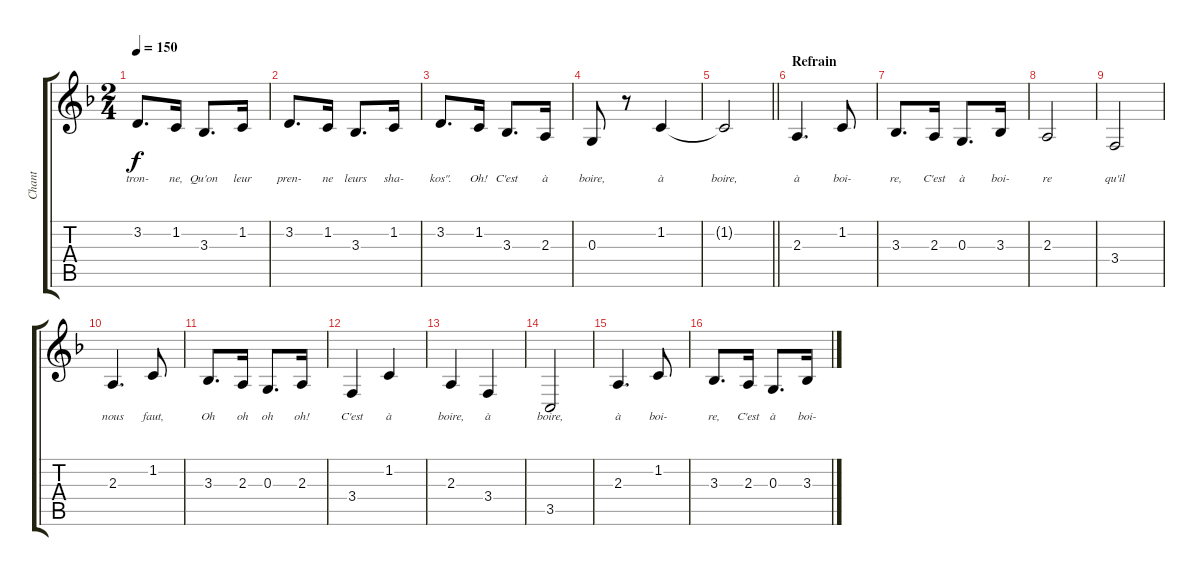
\track ("Chant" "Chant") {instrument violin}
\staff {score tabs}
\tuning (E4 B3 G3 D3 A2 E2) {hide}
\ts (2 4)
\tempo 150
\clef g2
\ks f
3.2.8{d lyrics (0 "tron-") lyrics (1 "") lyrics (2 "") lyrics (3 "") lyrics (4 "") dy f} 1.2.16{lyrics (0 "ne,") lyrics (1 "") lyrics (2 "") lyrics (3 "") lyrics (4 "")} 3.3.8{d lyrics (0 "Qu'on") lyrics (1 "") lyrics (2 "") lyrics (3 "") lyrics (4 "")} 1.2.16{lyrics (0 "leur") lyrics (1 "") lyrics (2 "") lyrics (3 "") lyrics (4 "")} |
3.2.8{d lyrics (0 "pren-") lyrics (1 "") lyrics (2 "") lyrics (3 "") lyrics (4 "")} 1.2.16{lyrics (0 "ne") lyrics (1 "") lyrics (2 "") lyrics (3 "") lyrics (4 "")} 3.3.8{d lyrics (0 "leurs") lyrics (1 "") lyrics (2 "") lyrics (3 "") lyrics (4 "")} 1.2.16{lyrics (0 "sha-") lyrics (1 "") lyrics (2 "") lyrics (3 "") lyrics (4 "")} |
3.2.8{d lyrics (0 "kos\".") lyrics (1 "") lyrics (2 "") lyrics (3 "") lyrics (4 "")} 1.2.16{lyrics (0 "Oh!") lyrics (1 "") lyrics (2 "") lyrics (3 "") lyrics (4 "")} 3.3.8{d lyrics (0 "C'est") lyrics (1 "") lyrics (2 "") lyrics (3 "") lyrics (4 "")} 2.3.16{lyrics (0 "à") lyrics (1 "") lyrics (2 "") lyrics (3 "") lyrics (4 "")} |
0.3.8{lyrics (0 "boire,") lyrics (1 "") lyrics (2 "") lyrics (3 "") lyrics (4 "")} r.8 1.2.4{lyrics (0 "à") lyrics (1 "") lyrics (2 "") lyrics (3 "") lyrics (4 "")} |
\barLineRight lightlight
1.2{t}.2{lyrics (0 "boire,") lyrics (1 "") lyrics (2 "") lyrics (3 "") lyrics (4 "")} |
\section ("" "Refrain")
2.3.4{d lyrics (0 "à") lyrics (1 "") lyrics (2 "") lyrics (3 "") lyrics (4 "")} 1.2.8{lyrics (0 "boi-") lyrics (1 "") lyrics (2 "") lyrics (3 "") lyrics (4 "")} |
3.3.8{d lyrics (0 "re,") lyrics (1 "") lyrics (2 "") lyrics (3 "") lyrics (4 "")} 2.3.16{lyrics (0 "C'est") lyrics (1 "") lyrics (2 "") lyrics (3 "") lyrics (4 "")} 0.3.8{d lyrics (0 "à") lyrics (1 "") lyrics (2 "") lyrics (3 "") lyrics (4 "")} 3.3.16{lyrics (0 "boi-") lyrics (1 "") lyrics (2 "") lyrics (3 "") lyrics (4 "")} |
2.3.2{lyrics (0 "re") lyrics (1 "") lyrics (2 "") lyrics (3 "") lyrics (4 "")} |
3.4.2{lyrics (0 "qu'il") lyrics (1 "") lyrics (2 "") lyrics (3 "") lyrics (4 "")} |
2.3.4{d lyrics (0 "nous") lyrics (1 "") lyrics (2 "") lyrics (3 "") lyrics (4 "")} 1.2.8{lyrics (0 "faut,") lyrics (1 "") lyrics (2 "") lyrics (3 "") lyrics (4 "")} |
3.3.8{d lyrics (0 "Oh") lyrics (1 "") lyrics (2 "") lyrics (3 "") lyrics (4 "")} 2.3.16{lyrics (0 "oh") lyrics (1 "") lyrics (2 "") lyrics (3 "") lyrics (4 "")} 0.3.8{d lyrics (0 "oh") lyrics (1 "") lyrics (2 "") lyrics (3 "") lyrics (4 "")} 2.3.16{lyrics (0 "oh!") lyrics (1 "") lyrics (2 "") lyrics (3 "") lyrics (4 "")} |
3.4.4{lyrics (0 "C'est") lyrics (1 "") lyrics (2 "") lyrics (3 "") lyrics (4 "")} 1.2.4{lyrics (0 "à") lyrics (1 "") lyrics (2 "") lyrics (3 "") lyrics (4 "")} |
2.3.4{lyrics (0 "boire,") lyrics (1 "") lyrics (2 "") lyrics (3 "") lyrics (4 "")} 3.4.4{lyrics (0 "à") lyrics (1 "") lyrics (2 "") lyrics (3 "") lyrics (4 "")} |
3.5.2{lyrics (0 "boire,") lyrics (1 "") lyrics (2 "") lyrics (3 "") lyrics (4 "")} |
2.3.4{d lyrics (0 "à") lyrics (1 "") lyrics (2 "") lyrics (3 "") lyrics (4 "")} 1.2.8{lyrics (0 "boi-") lyrics (1 "") lyrics (2 "") lyrics (3 "") lyrics (4 "")} |
3.3.8{d lyrics (0 "re,") lyrics (1 "") lyrics (2 "") lyrics (3 "") lyrics (4 "")} 2.3.16{lyrics (0 "C'est") lyrics (1 "") lyrics (2 "") lyrics (3 "") lyrics (4 "")} 0.3.8{d lyrics (0 "à") lyrics (1 "") lyrics (2 "") lyrics (3 "") lyrics (4 "")} 3.3.16{lyrics (0 "boi-") lyrics (1 "") lyrics (2 "") lyrics (3 "") lyrics (4 "")}
